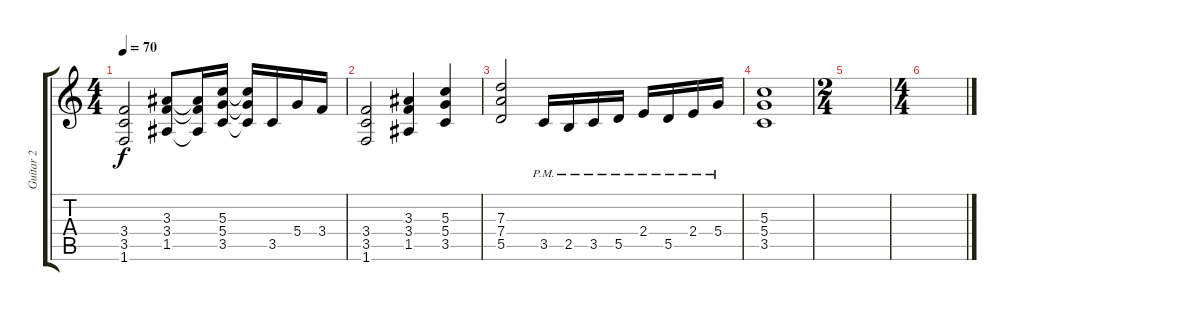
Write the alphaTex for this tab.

\track ("Guitar 2" "Guitar 2") {instrument electricguitarclean}
\staff {score tabs}
\tuning (E4 B3 G3 D3 A2 E2) {hide}
\ts (4 4)
\tempo 70
\clef g2
\ks c
(3.4 3.5 1.6).2{dy f volume 13 instrument overdrivenguitar} (3.3 3.4 1.5).8 (3.3{t} 3.4{t} 1.5{t}).16 (5.3 5.4 3.5).16 (5.3{t} 5.4{t} 3.5{t}).16 3.5.16 5.4.16 3.4.16 |
(3.4 3.5 1.6).2{volume 13 instrument overdrivenguitar} (3.3 3.4 1.5).4 (5.3 5.4 3.5).4 |
(7.3 7.4 5.5).2 3.5{pm}.16 2.5{pm}.16 3.5{pm}.16 5.5{pm}.16 2.4{pm}.16 5.5{pm}.16 2.4{pm}.16 5.4{pm}.16 |
(5.3 5.4 3.5).1 |
\ts (2 4)
|
\ts (4 4)
